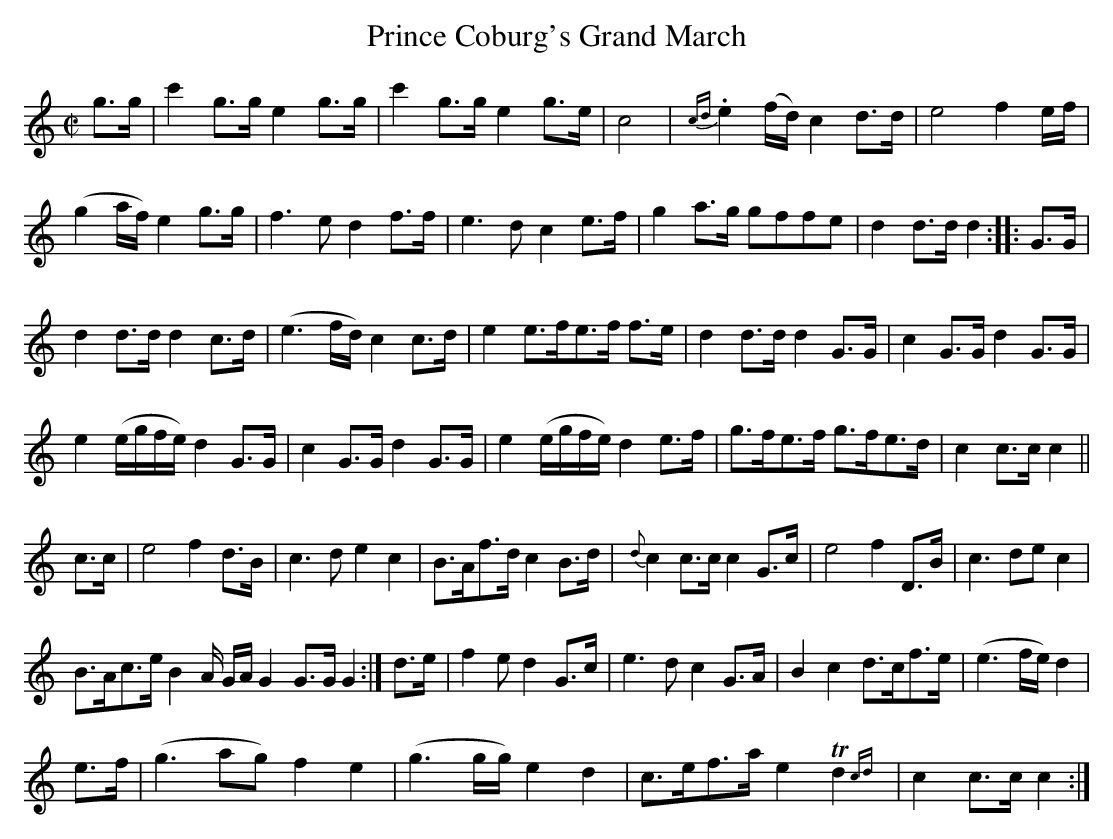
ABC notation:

X:1
T: Prince Coburg's Grand March
M: C|
L: 1/8
K: C
g>g | c'2g>g e2g>g |c'2g>g e2g>e | c4 | {cd} .e2 (f/d/) c2 d>d | e4 f2 e/f/ |
(g2a/f/) e2g>g | f3e d2f>f | e3d c2e>f | g2 a>g gffe | d2 d>d d2 :||: G>G |
d2d>d d2c>d | (e3f/d/) c2c>d | e2e>fe>f f>e| d2 d>d d2 G>G | c2G>G d2G>G |
e2(e/g/f/e/) d2 G>G | c2G>G d2G>G | e2 (e/g/f/e/) d2 e>f | g>fe>f g>fe>d | c2 c>c c2||
c>c | e4 f2d>B| c3d e2c2| B>Af>d c2 B>d | {d} c2 c>c c2 G>c | e4 f2 D>B | c3 de c2 |
B>Ac>e B2A/ G/A/ G2 G>G G2 :|d>e| f2 e d2 G>c | e3 d c2 G>A | B2c2 d>cf>e | (e3 f/e/) d2 |
e>f | (g6/2 ag) f2e2 | (g6/2g/g/) e2d2 | c>ef>a e2 !trill! d2{cd} | c2 c>c c2:|
